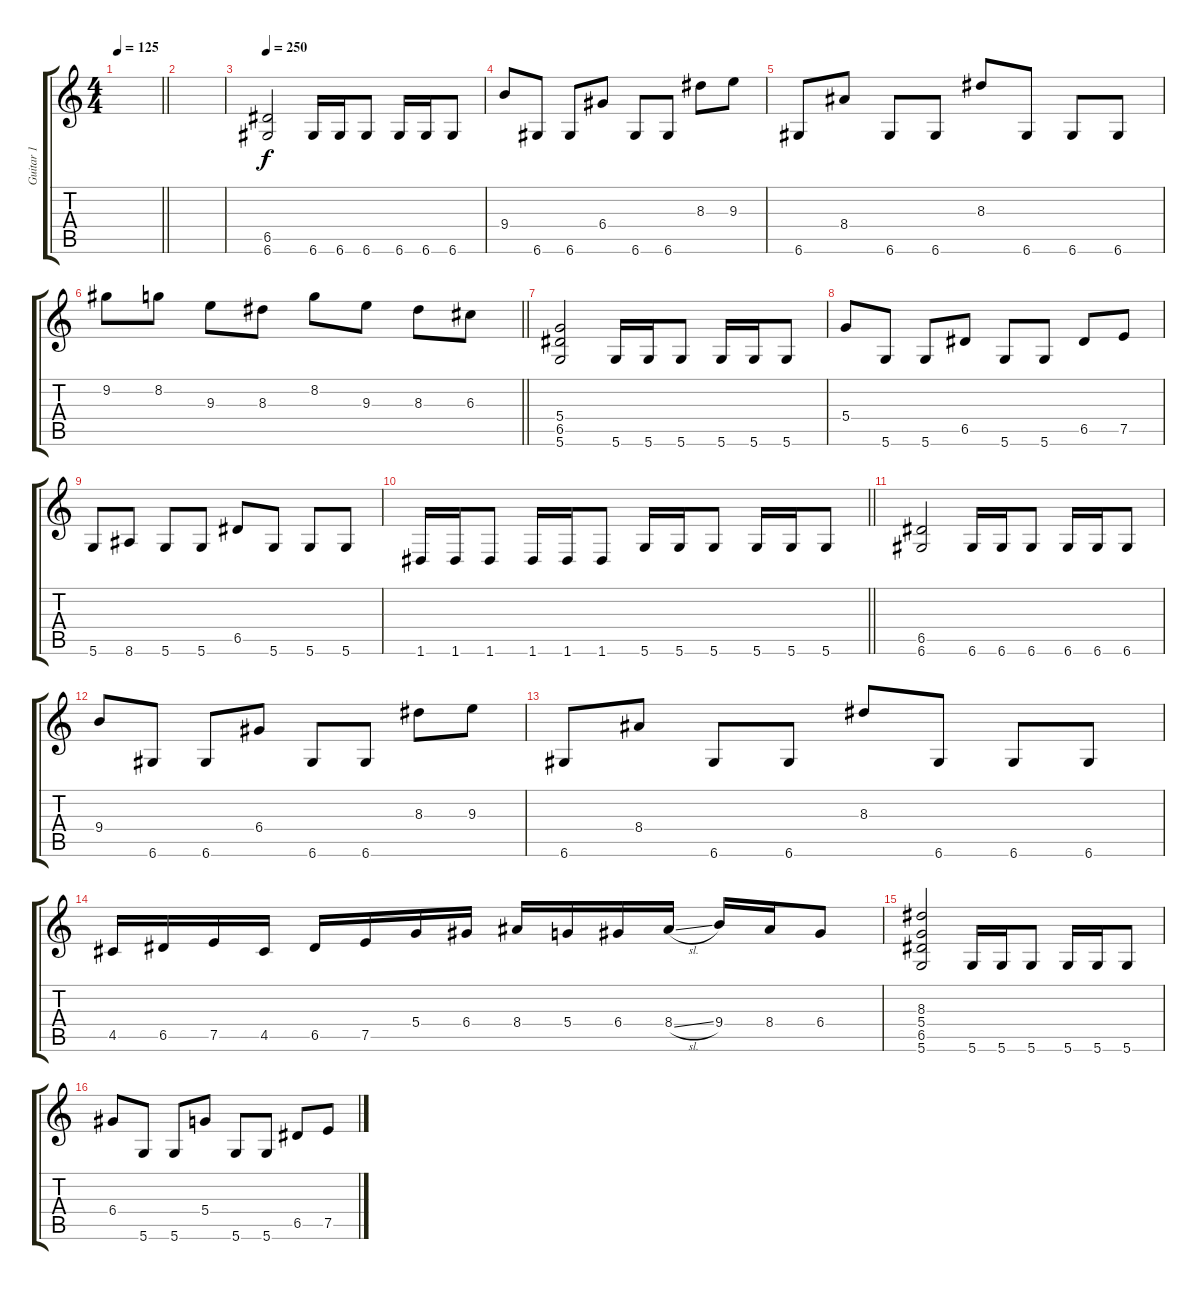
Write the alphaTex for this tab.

\track ("Guitar 1" "Guitar 1") {instrument distortionguitar}
\staff {score tabs}
\tuning (E4 B3 G3 D3 A2 D2) {hide}
\ts (4 4)
\tempo 125
\clef g2
\barLineRight lightlight
\ks c
|
|
\tempo 250
(6.5 6.6).2{instrument distortionguitar} 6.6.16 6.6.16 6.6.8 6.6.16 6.6.16 6.6.8 |
9.4.8 6.6.8 6.6.8 6.4.8 6.6.8 6.6.8 8.3.8 9.3.8 |
6.6.8 8.4.8 6.6.8 6.6.8 8.3.8 6.6.8 6.6.8 6.6.8 |
\barLineRight lightlight
9.2.8 8.2.8 9.3.8 8.3.8 8.2.8 9.3.8 8.3.8 6.3.8 |
(5.4 6.5 5.6).2 5.6.16 5.6.16 5.6.8 5.6.16 5.6.16 5.6.8 |
5.4.8 5.6.8 5.6.8 6.5.8 5.6.8 5.6.8 6.5.8 7.5.8 |
5.6.8 8.6.8 5.6.8 5.6.8 6.5.8 5.6.8 5.6.8 5.6.8 |
\barLineRight lightlight
1.6.16 1.6.16 1.6.8 1.6.16 1.6.16 1.6.8 5.6.16 5.6.16 5.6.8 5.6.16 5.6.16 5.6.8 |
(6.5 6.6).2 6.6.16 6.6.16 6.6.8 6.6.16 6.6.16 6.6.8 |
9.4.8 6.6.8 6.6.8 6.4.8 6.6.8 6.6.8 8.3.8 9.3.8 |
6.6.8 8.4.8 6.6.8 6.6.8 8.3.8 6.6.8 6.6.8 6.6.8 |
4.5.16 6.5.16 7.5.16 4.5.16 6.5.16 7.5.16 5.4.16 6.4.16 8.4.16 5.4.16 6.4.16 8.4{sl}.16 9.4.16 8.4.16 6.4.8 |
(8.3 5.4 6.5 5.6).2 5.6.16 5.6.16 5.6.8 5.6.16 5.6.16 5.6.8 |
6.4.8 5.6.8 5.6.8 5.4.8 5.6.8 5.6.8 6.5.8 7.5.8
